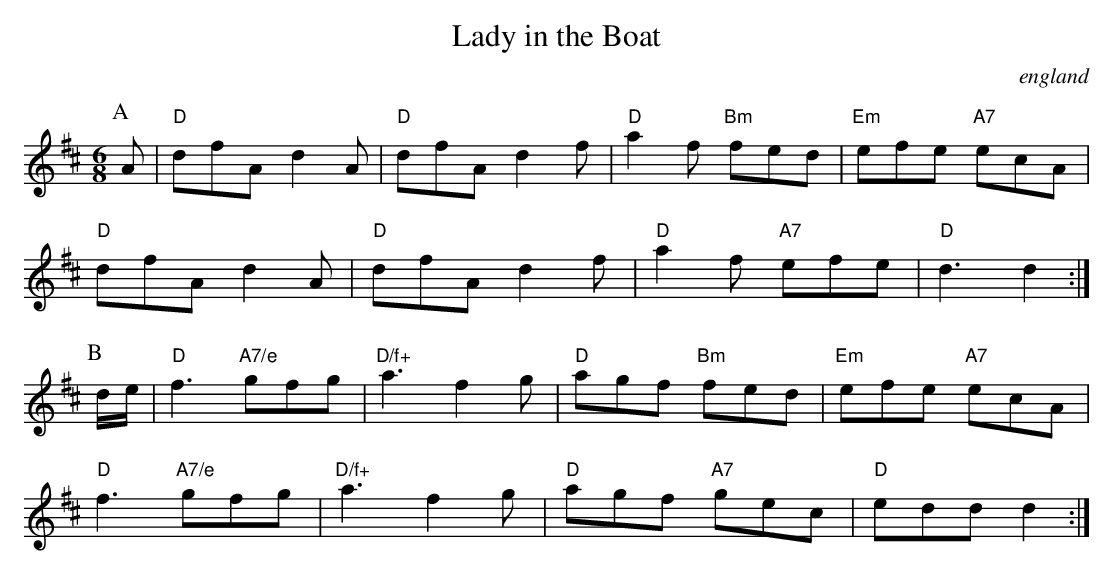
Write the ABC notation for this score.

X:1
T:Lady in the Boat
O:england
M:6/8
K:D
P:A
A|"D"dfA d2A|"D"dfA d2f|"D"a2f "Bm"fed|"Em"efe "A7"ecA|
"D"dfA d2A|"D"dfA d2f|"D"a2f "A7"efe|"D"d3 d2:|
P:B
d/2e/2|"D"f3 "A7/e"gfg|"D/f+"a3 f2g|"D"agf "Bm"fed|"Em"efe "A7"ecA|
"D"f3 "A7/e"gfg|"D/f+"a3 f2g|"D"agf "A7"gec|"D"edd d2:|
